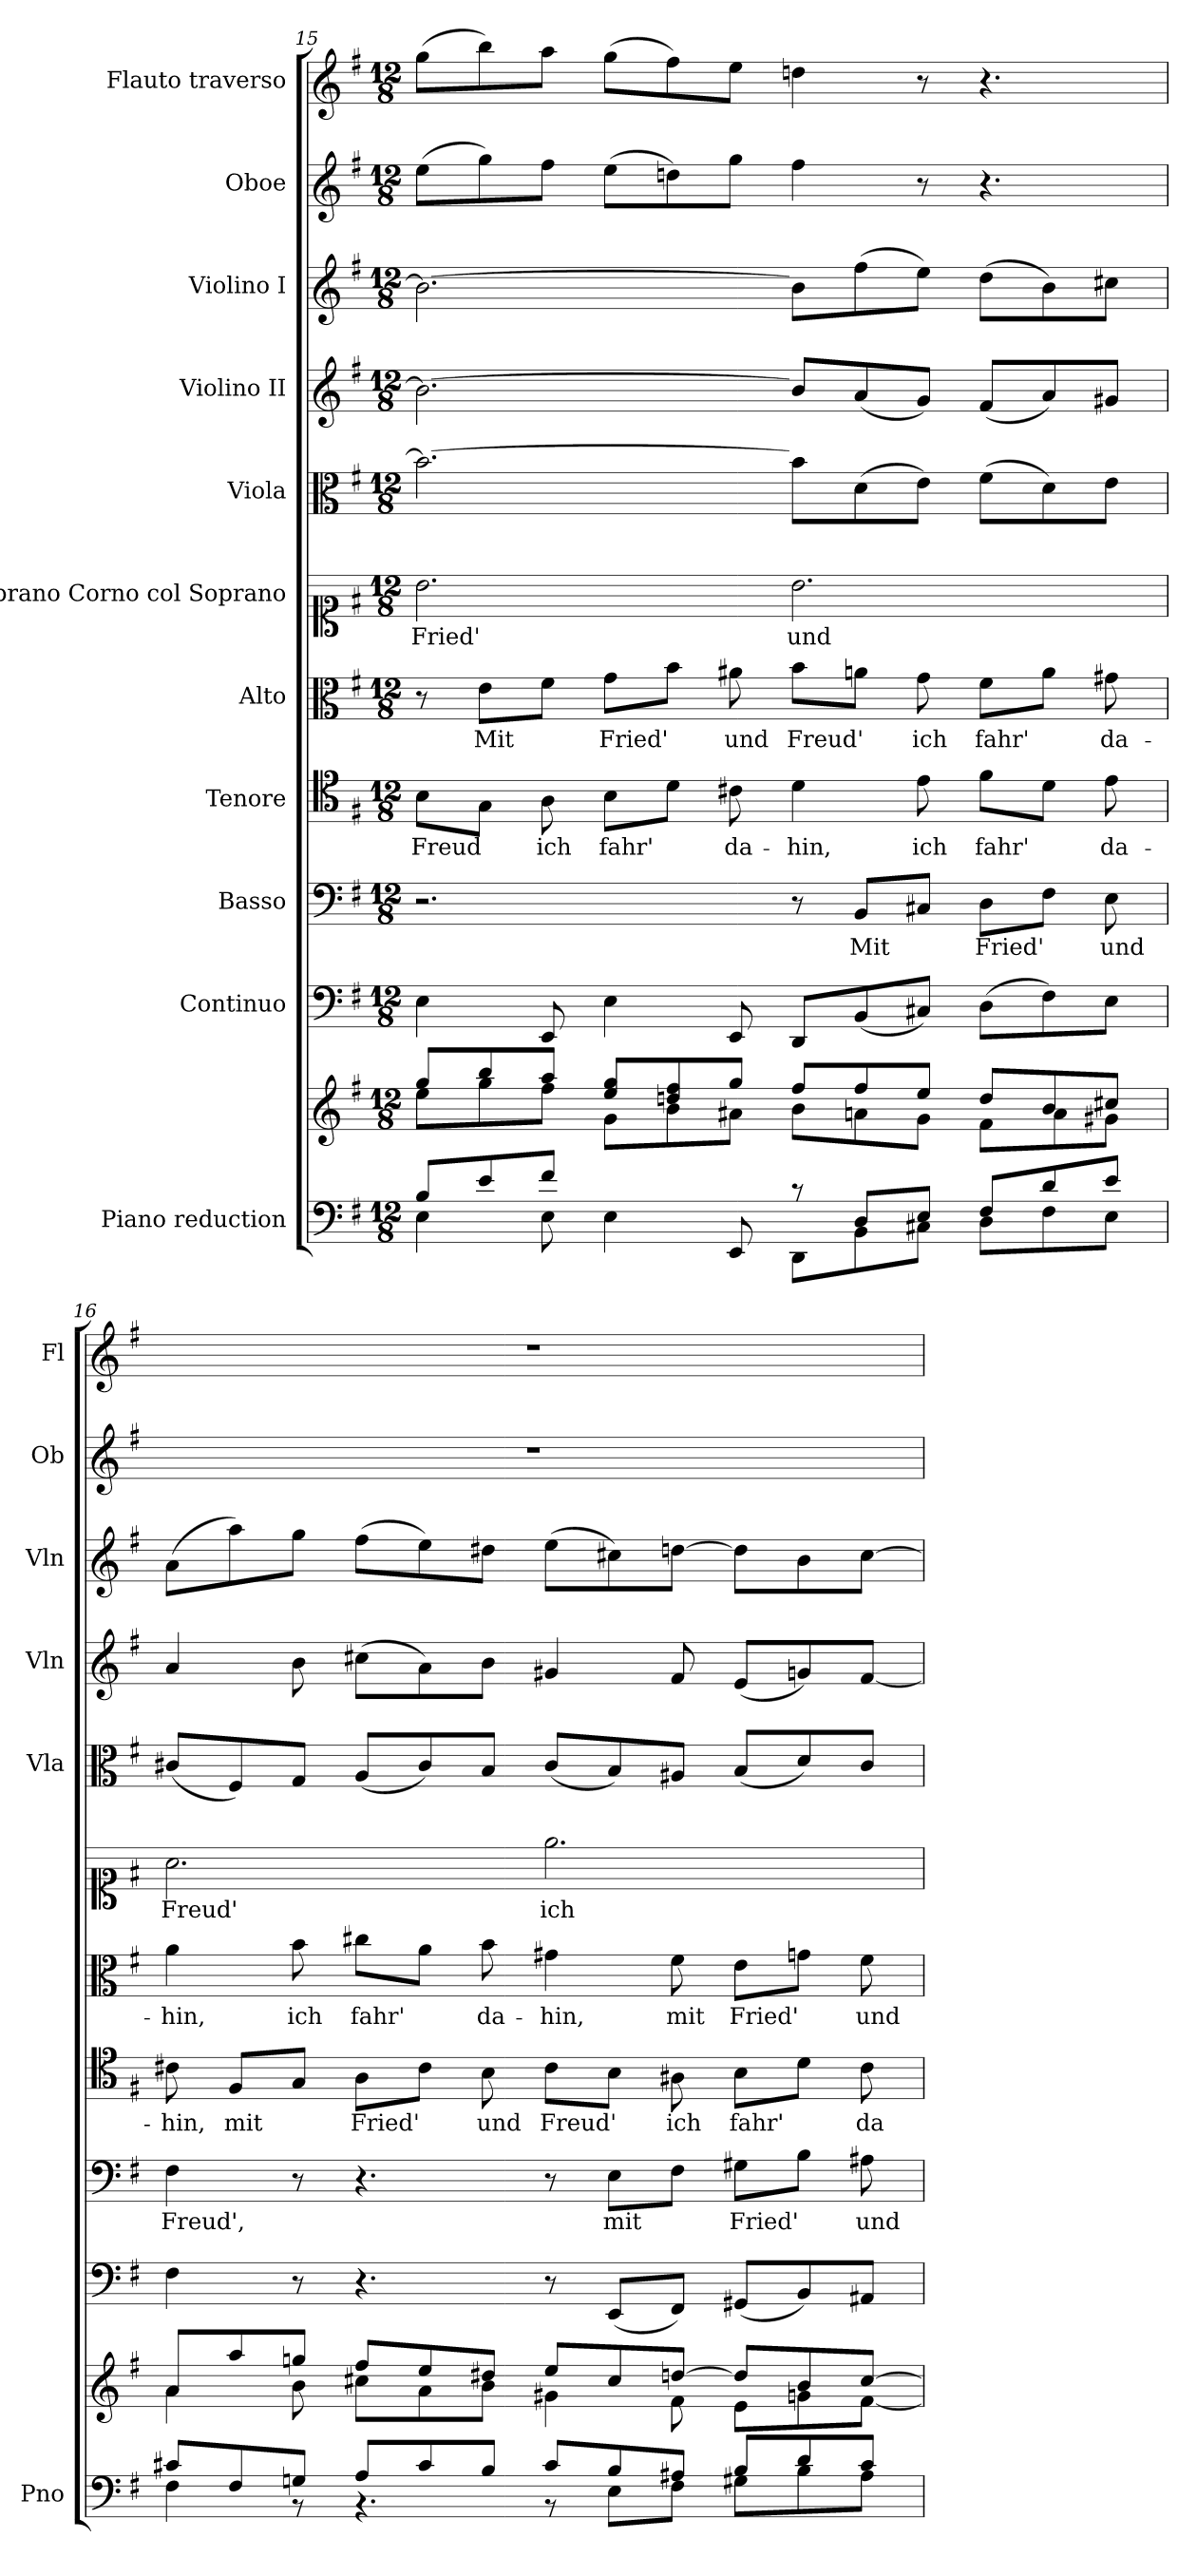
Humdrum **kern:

**kern	**kern	**kern	**kern	**text	**kern	**text	**kern	**text	**kern	**text	**kern	**kern	**kern	**kern	**kern
*part11	*part11	*part10	*part9	*part9	*part8	*part8	*part7	*part7	*part6	*part6	*part5	*part4	*part3	*part2	*part1
*staff12	*staff11	*staff10	*staff9	*staff9	*staff8	*staff8	*staff7	*staff7	*staff6	*staff6	*staff5	*staff4	*staff3	*staff2	*staff1
*I"Piano reduction	*	*I"Continuo	*I"Basso	*	*I"Tenore	*	*I"Alto	*	*I"Soprano Corno col Soprano	*	*I"Viola	*I"Violino II	*I"Violino I	*I"Oboe	*I"Flauto traverso
*I'Pno	*	*	*	*	*	*	*	*	*	*	*I'Vla	*I'Vln	*I'Vln	*I'Ob	*I'Fl
*clefF4	*clefG2	*clefF4	*clefF4	*	*clefC4	*	*clefC3	*	*clefC1	*	*clefC3	*clefG2	*clefG2	*clefG2	*clefG2
*k[f#]	*k[f#]	*k[f#]	*k[f#]	*	*k[f#]	*	*k[f#]	*	*k[f#]	*	*k[f#]	*k[f#]	*k[f#]	*k[f#]	*k[f#]
*M12/8	*M12/8	*M12/8	*M12/8	*	*M12/8	*	*M12/8	*	*M12/8	*	*M12/8	*M12/8	*M12/8	*M12/8	*M12/8
=15	=15	=15	=15	=15	=15	=15	=15	=15	=15	=15	=15	=15	=15	=15	=15
*^	*^	*	*	*	*	*	*	*	*	*	*	*	*	*	*
!	!	!	!	!	!	!	!	!LO:LY:b	!	!	!	!LO:LY:b	!	!	!	!	!
8B/L	4E\	8gg/L	8ee\L	4E\	2.r	.	8B\L	Freud	8r	.	2.b\	Fried'	2.b\_	2.b\_	2.b\_	(8ee\L	(8gg\L
!	!	!	!	!	!	!	!	!	!	!LO:LY:b	!	!	!	!	!	!	!
8e/	.	8bb/	8gg\	.	.	.	8G\J	.	8e\L	Mit	.	.	.	.	.	8gg\)	8bb\)
!	!	!	!	!	!	!	!	!LO:LY:b	!	!	!	!	!	!	!	!	!
8f#/J	8E\	8aa/J	8ff#\J	8EE/	.	.	8A\	ich	8f#\J	.	.	.	.	.	.	8ff#\J	8aa\J
!	!	!	!	!	!	!	!	!LO:LY:b	!	!LO:LY:b	!	!	!	!	!	!	!
4.ryy	4E\	8ee/ 8gg/L	8g\L	4E\	.	.	8B\L	fahr'	8g\L	Fried'	.	.	.	.	.	(8ee\L	(8gg\L
.	.	8ddn/ 8ff#/	8b\	.	.	.	8d\J	.	8b\J	.	.	.	.	.	.	8ddn\)	8ff#\)
!	!	!	!	!	!	!	!	!LO:LY:b	!	!LO:LY:b	!	!	!	!	!	!	!
.	8EE/	8gg/J	8a#X\J	8EE/	.	.	8c#X\	da-	8a#X\	und	.	.	.	.	.	8gg\J	8ee\J
!	!	!	!	!	!	!	!	!LO:LY:b	!	!LO:LY:b	!	!LO:LY:b	!	!	!	!	!
8r	8DD\L	8ff#/L	8b\L	8DD/L	8r	.	4d\	-hin,	8b\L	Freud'	2.b\	und	8b\L]	8b/L]	8b\L]	4ff#\	4ddn\
!	!	!	!	!	!	!LO:LY:b	!	!	!	!	!	!	!	!	!	!	!
8D/L	8BB\	8ff#/	8an\	(8BB/	8BB/L	Mit	.	.	8an\J	.	.	.	(8d\	(8a/	(8ff#\	.	.
!	!	!	!	!	!	!	!	!LO:LY:b	!	!LO:LY:b	!	!	!	!	!	!	!
8E/J	8C#X\J	8ee/J	8g\J	8C#X/J)	8C#X/J	.	8e\	ich	8g\	ich	.	.	8e\J)	8g/J)	8ee\J)	8r	8r
!	!	!	!	!	!	!LO:LY:b	!	!LO:LY:b	!	!LO:LY:b	!	!	!	!	!	!	!
8F#/L	8D\L	8dd/L	8f#\L	(8D\L	8D\L	Fried'	8f#\L	fahr'	8f#\L	fahr'	.	.	(8f#\L	(8f#/L	(8dd\L	4.r	4.r
8d/	8F#\	8b/	8a\	8F#\)	8F#\J	.	8d\J	.	8a\J	.	.	.	8d\)	8a/)	8b\)	.	.
!	!	!	!	!	!	!LO:LY:b	!	!LO:LY:b	!	!LO:LY:b	!	!	!	!	!	!	!
8e/J	8E\J	8cc#X/J	8g#X\J	8E\J	8E\	und	8e\	da-	8g#X\	da-	.	.	8e\J	8g#X/J	8cc#X\J	.	.
=16	=16	=16	=16	=16	=16	=16	=16	=16	=16	=16	=16	=16	=16	=16	=16	=16	=16
!	!	!	!	!	!	!LO:LY:b	!	!LO:LY:b	!	!LO:LY:b	!	!LO:LY:b	!	!	!	!	!
8c#X/L	4F#\	8a/L	4a\	4F#\	4F#\	Freud',	8c#X\	-hin,	4a\	-hin,	2.a\	Freud'	(8c#X/L	4a/	(8a\L	1.r	1.r
!	!	!	!	!	!	!	!	!LO:LY:b	!	!	!	!	!	!	!	!	!
8F#/	.	8aa/	.	.	.	.	8F#/L	mit	.	.	.	.	8F#/)	.	8aa\)	.	.
!	!	!	!	!	!	!	!	!	!	!LO:LY:b	!	!	!	!	!	!	!
8Gn/J	8r	8ggn/J	8b\	8r	8r	.	8G/J	.	8b\	ich	.	.	8G/J	8b\	8gg\J	.	.
!	!	!	!	!	!	!	!	!LO:LY:b	!	!LO:LY:b	!	!	!	!	!	!	!
8A/L	4.r	8ff#/L	8cc#X\L	4.r	4.r	.	8A\L	Fried'	8cc#X\L	fahr'	.	.	(8A/L	(8cc#X\L	(8ff#\L	.	.
8c#/	.	8ee/	8a\	.	.	.	8c#\J	.	8a\J	.	.	.	8c#/)	8a\)	8ee\)	.	.
!	!	!	!	!	!	!	!	!LO:LY:b	!	!LO:LY:b	!	!	!	!	!	!	!
8B/J	.	8dd#X/J	8b\J	.	.	.	8B\	und	8b\	da-	.	.	8B/J	8b\J	8dd#X\J	.	.
!	!	!	!	!	!	!	!	!LO:LY:b	!	!LO:LY:b	!	!LO:LY:b	!	!	!	!	!
8c#/L	8r	8ee/L	4g#X\	8r	8r	.	8c#\L	Freud'	4g#X\	-hin,	2.ee\	ich	(8c#/L	4g#X/	(8ee\L	.	.
!	!	!	!	!	!	!LO:LY:b	!	!	!	!	!	!	!	!	!	!	!
8B/	8E\L	8cc#/	.	(8EE/L	8E\L	mit	8B\J	.	.	.	.	.	8B/)	.	8cc#X\)	.	.
!	!	!	!	!	!	!	!	!LO:LY:b	!	!LO:LY:b	!	!	!	!	!	!	!
8A#X/J	8F#\J	[8ddn/J	8f#\	8FF#/J)	8F#\J	.	8A#X\	ich	8f#\	mit	.	.	8A#X/J	8f#/	[8ddn\J	.	.
!	!	!	!	!	!	!LO:LY:b	!	!LO:LY:b	!	!LO:LY:b	!	!	!	!	!	!	!
8B/L	8G#X\L	8dd/L]	8e\L	(8GG#X/L	8G#X\L	Fried'	8B\L	fahr'	8e\L	Fried'	.	.	(8B/L	(8e/L	8dd\L]	.	.
8d/	8B\	8b/	8gn\	8BB/)	8B\J	.	8d\J	.	8gn\J	.	.	.	8d/)	8gn/)	8b\	.	.
!	!	!	!	!	!	!LO:LY:b	!	!LO:LY:b	!	!LO:LY:b	!	!	!	!	!	!	!
8c#/J	8A#\J	[8cc#/J	[8f#\J	8AA#X/J	8A#X\	und	8c#\	da-	8f#\	und	.	.	8c#/J	[8f#/J	[8cc#\J	.	.
*v	*v	*	*	*	*	*	*	*	*	*	*	*	*	*	*	*	*
*	*v	*v	*	*	*	*	*	*	*	*	*	*	*	*	*	*
=	=	=	=	=	=	=	=	=	=	=	=	=	=	=	=
*-	*-	*-	*-	*-	*-	*-	*-	*-	*-	*-	*-	*-	*-	*-	*-
